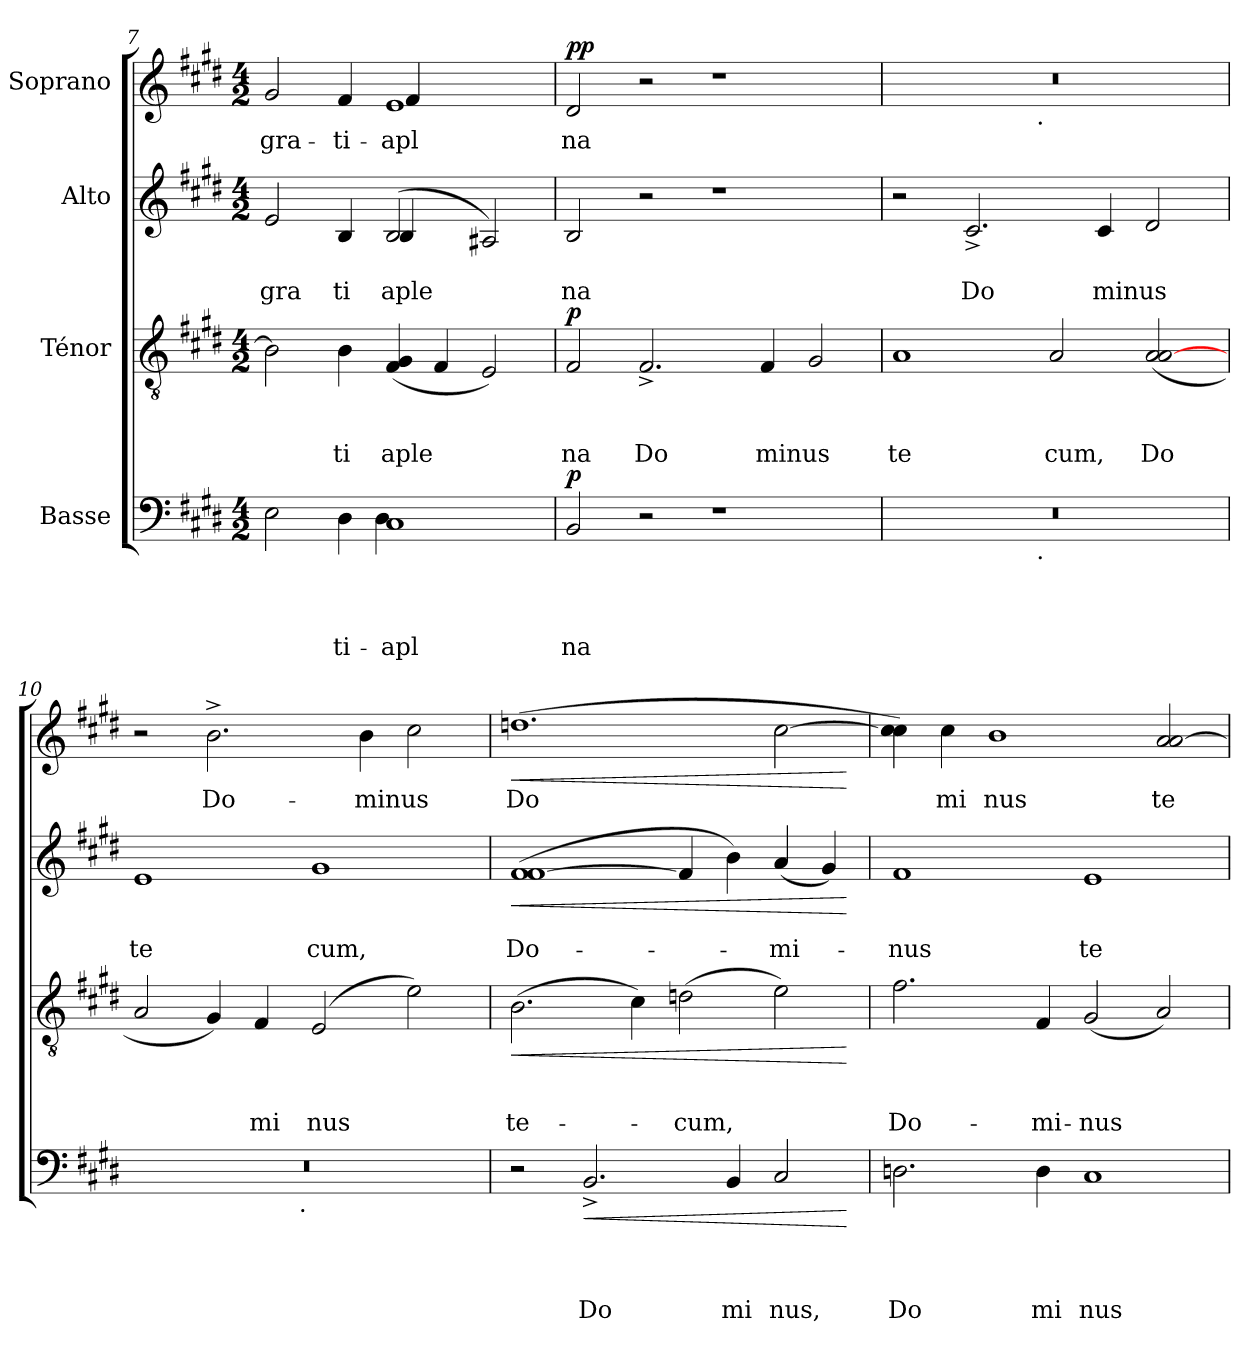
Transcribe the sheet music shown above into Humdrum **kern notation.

**kern	**text	**text	**text	**text	**dynam	**kern	**text	**text	**text	**dynam	**kern	**text	**text	**dynam	**kern	**text	**dynam
*part4	*part4	*part4	*part4	*part4	*part4	*part3	*part3	*part3	*part3	*part3	*part2	*part2	*part2	*part2	*part1	*part1	*part1
*staff4	*staff4	*staff4	*staff4	*staff4	*staff4	*staff3	*staff3	*staff3	*staff3	*staff3	*staff2	*staff2	*staff2	*staff2	*staff1	*staff1	*staff1
*I"Basse	*	*	*	*	*	*I"Ténor	*	*	*	*	*I"Alto	*	*	*	*I"Soprano	*	*
*clefF4	*	*	*	*	*	*clefGv2	*	*	*	*	*clefG2	*	*	*	*clefG2	*	*
*k[f#c#g#d#]	*	*	*	*	*	*k[f#c#g#d#]	*	*	*	*	*k[f#c#g#d#]	*	*	*	*k[f#c#g#d#]	*	*
*E:	*	*	*	*	*	*E:	*	*	*	*	*E:	*	*	*	*E:	*	*
*M4/2	*	*	*	*	*	*M4/2	*	*	*	*	*M4/2	*	*	*	*M4/2	*	*
=7	=7	=7	=7	=7	=7	=7	=7	=7	=7	=7	=7	=7	=7	=7	=7	=7	=7
*^	*	*	*	*	*	*	*	*	*	*	*	*	*	*	*	*	*
!	!	!	!	!	!	!	!	!	!	!	!	!	!	!LO:LY:b	!	!	!LO:LY:b	!
*	*	*	*	*	*	*	*	*	*	*	*	*^	*	*	*	*^	*	*
2E\	2.ryy	.	.	.	.	.	2B\]	.	.	.	.	2e/	2.ryy	.	gra	.	2g#/	2.ryy	gra-	.
!	!	!	!	!	!LO:LY:b	!	!	!	!	!LO:LY:b	!	!	!	!	!LO:LY:b	!	!	!	!LO:LY:b	!
4D#\	.	.	.	.	-ti-	.	4B\	.	.	ti	.	4B/	.	.	ti	.	4f#/	.	-ti-	.
!	!	!	!	!	!LO:LY:b	!	!	!	!	!LO:LY:b	!	!	!	!	!LO:LY:b	!	!	!	!LO:LY:b	!
1C#	4D#\	.	.	.	-apl	.	(<4F#/ 4G#/	.	.	aple	.	(<2B/	4B/	.	aple	.	1e	4f#/	-apl	.
.	2.ryy	.	.	.	.	.	4F#/	.	.	.	.	.	2.ryy	.	.	.	.	2.ryy	.	.
.	.	.	.	.	.	.	2E/)	.	.	.	.	2A#X/)	.	.	.	.	.	.	.	.
*	*	*	*	*	*	*	*	*	*	*	*	*v	*v	*	*	*	*	*	*	*
*v	*v	*	*	*	*	*	*	*	*	*	*	*	*	*	*	*v	*v	*	*
=8	=8	=8	=8	=8	=8	=8	=8	=8	=8	=8	=8	=8	=8	=8	=8	=8	=8
!	!	!	!	!LO:LY:b	!LO:DY:a	!	!	!	!LO:LY:b	!LO:DY:a	!	!	!LO:LY:b	!	!	!LO:LY:b	!LO:DY:a
!	!	!	!	!	!	!	!	!	!	!	!	!	!	!	!	!	!LO:DY:n=1:b
2BB/	.	.	.	na	p	2F#/	.	.	na	p	2B/	.	na	.	2d#/	na	p p
!	!	!	!	!	!	!	!	!	!LO:LY:b	!	!	!	!	!	!	!	!
2r	.	.	.	.	.	2.F#^</	.	.	Do	.	2r	.	.	.	2r	.	.
1r	.	.	.	.	.	.	.	.	.	.	1r	.	.	.	1r	.	.
!	!	!	!	!	!	!	!	!	!LO:LY:b	!	!	!	!	!	!	!	!
.	.	.	.	.	.	4F#/	.	.	minus	.	.	.	.	.	.	.	.
.	.	.	.	.	.	2G#/	.	.	.	.	.	.	.	.	.	.	.
=9	=9	=9	=9	=9	=9	=9	=9	=9	=9	=9	=9	=9	=9	=9	=9	=9	=9
!	!	!	!	!	!	!	!	!	!LO:LY:b	!	!	!	!	!	!	!	!
*^	*	*	*	*	*	*	*	*	*	*	*	*	*	*	*^	*	*
0r	2ryy	.	.	.	.	.	1A	.	.	te	.	2r	.	.	.	0r	2ryy	.	.
!	!	!	!	!	!	!	!	!	!	!	!	!	!	!LO:LY:b	!	!	!	!	!
.	4...ryy	.	.	.	.	.	.	.	.	.	.	2.c#^</	.	Do	.	.	4...ryy	.	.
!	!	!	!	!	!	!	!	!	!	!	!	!	!	!	!	!	!LO:TX:b:t=.	!	!
!	!LO:TX:b:t=.	!	!	!	!	!	!	!	!	!	!	!	!	!	!	!	!	!	!
.	1ryy	.	.	.	.	.	.	.	.	.	.	.	.	.	.	.	1ryy	.	.
!	!	!	!	!	!	!	!	!	!	!LO:LY:b	!	!	!	!	!	!	!	!	!
.	.	.	.	.	.	.	2A/	.	.	cum,	.	.	.	.	.	.	.	.	.
!	!	!	!	!	!	!	!	!	!	!	!	!	!	!LO:LY:b	!	!	!	!	!
.	.	.	.	.	.	.	.	.	.	.	.	4c#/	.	minus	.	.	.	.	.
!	!	!	!	!	!	!	!	!	!	!LO:LY:b	!	!	!	!	!	!	!	!	!
.	.	.	.	.	.	.	(<2A/ [<2A/	.	.	Do	.	2d#/	.	.	.	.	.	.	.
.	32ryy	.	.	.	.	.	.	.	.	.	.	.	.	.	.	.	32ryy	.	.
=10	=10	=10	=10	=10	=10	=10	=10	=10	=10	=10	=10	=10	=10	=10	=10	=10	=10	=10	=10
!	!	!	!	!	!	!	!	!	!	!	!	!	!	!LO:LY:b	!	!	!	!	!
*	*	*	*	*	*	*	*	*	*	*	*	*	*	*	*	*v	*v	*	*
0r	2ryy	.	.	.	.	.	2A/	.	.	.	.	1e	.	te	.	2r	.	.
!	!	!	!	!	!	!	!	!	!	!	!	!	!	!	!	!	!LO:LY:b	!
.	4...ryy	.	.	.	.	.	4G#/)	.	.	.	.	.	.	.	.	2.b^>\	Do-	.
!	!	!	!	!	!	!	!	!	!	!LO:LY:b	!	!	!	!	!	!	!	!
.	.	.	.	.	.	.	4F#/	.	.	mi	.	.	.	.	.	.	.	.
!	!LO:TX:b:t=.	!	!	!	!	!	!	!	!	!	!	!	!	!	!	!	!	!
.	1ryy	.	.	.	.	.	.	.	.	.	.	.	.	.	.	.	.	.
!	!	!	!	!	!	!	!	!	!	!LO:LY:b	!	!	!	!LO:LY:b	!	!	!	!
.	.	.	.	.	.	.	(>2E/	.	.	nus	.	1g#	.	cum,	.	.	.	.
!	!	!	!	!	!	!	!	!	!	!	!	!	!	!	!	!	!LO:LY:b	!
.	.	.	.	.	.	.	.	.	.	.	.	.	.	.	.	4b\	-minus	.
.	.	.	.	.	.	.	2e\)	.	.	.	.	.	.	.	.	2cc#\	.	.
.	32ryy	.	.	.	.	.	.	.	.	.	.	.	.	.	.	.	.	.
!!LO:PB:g=z
=11	=11	=11	=11	=11	=11	=11	=11	=11	=11	=11	=11	=11	=11	=11	=11	=11	=11	=11
!	!	!	!	!	!	!	!	!	!	!LO:LY:b	!LO:HP:b	!	!	!LO:LY:b	!LO:HP:b	!	!LO:LY:b	!LO:HP:b
*v	*v	*	*	*	*	*	*	*	*	*	*	*	*	*	*	*	*	*
2r	.	.	.	.	.	(>2.B\	.	.	te-	<	(>1f# [<1f#	.	Do-	<	(>1.ddn	Do	<
!	!	!	!	!LO:LY:b	!LO:HP:b	!	!	!	!	!	!	!	!	!	!	!	!
2.BB^</	.	.	.	Do	<	.	.	.	.	.	.	.	.	.	.	.	.
.	.	.	.	.	.	4c#\)	.	.	.	.	.	.	.	.	.	.	.
!	!	!	!	!	!	!	!	!	!LO:LY:b	!	!	!	!	!	!	!	!
.	.	.	.	.	.	(>2dn\	.	.	-cum,	.	4f#/]	.	.	.	.	.	.
!	!	!	!	!LO:LY:b	!	!	!	!	!	!	!	!	!	!	!	!	!
4BB/	.	.	.	mi	.	.	.	.	.	.	4b\)	.	.	.	.	.	.
!	!	!	!	!LO:LY:b	!	!	!	!	!	!	!	!	!LO:LY:b	!	!	!	!
2C#/	.	.	.	nus,	.	2e\)	.	.	.	.	(<4a/	.	-mi-	.	[>2cc#\	.	.
.	.	.	.	.	.	.	.	.	.	.	4g#/)	.	.	.	.	.	.
.	.	.	.	.	[	.	.	.	.	[	.	.	.	[	.	.	[
=12	=12	=12	=12	=12	=12	=12	=12	=12	=12	=12	=12	=12	=12	=12	=12	=12	=12
!	!	!	!	!LO:LY:b	!	!	!	!	!LO:LY:b	!	!	!	!LO:LY:b	!	!	!	!
2.Dn\	.	.	.	Do	.	2.f#\	.	.	Do-	.	1f#	.	-nus	.	4cc#\] 4cc#\)	.	.
!	!	!	!	!	!	!	!	!	!	!	!	!	!	!	!	!LO:LY:b	!
.	.	.	.	.	.	.	.	.	.	.	.	.	.	.	4cc#\	mi	.
!	!	!	!	!	!	!	!	!	!	!	!	!	!	!	!	!LO:LY:b	!
.	.	.	.	.	.	.	.	.	.	.	.	.	.	.	1b	nus	.
!	!	!	!	!LO:LY:b	!	!	!	!	!LO:LY:b	!	!	!	!	!	!	!	!
4D\	.	.	.	mi	.	4F#/	.	.	-mi-	.	.	.	.	.	.	.	.
!	!	!	!	!LO:LY:b	!	!	!	!	!LO:LY:b	!	!	!	!LO:LY:b	!	!	!	!
1C#	.	.	.	nus	.	(<2G#/	.	.	-nus	.	1e	.	te-	.	.	.	.
!	!	!	!	!	!	!	!	!	!	!	!	!	!	!	!	!LO:LY:b	!
.	.	.	.	.	.	2A/)	.	.	.	.	.	.	.	.	2a/ [<2a/	te	.
=	=	=	=	=	=	=	=	=	=	=	=	=	=	=	=	=	=
*-	*-	*-	*-	*-	*-	*-	*-	*-	*-	*-	*-	*-	*-	*-	*-	*-	*-
